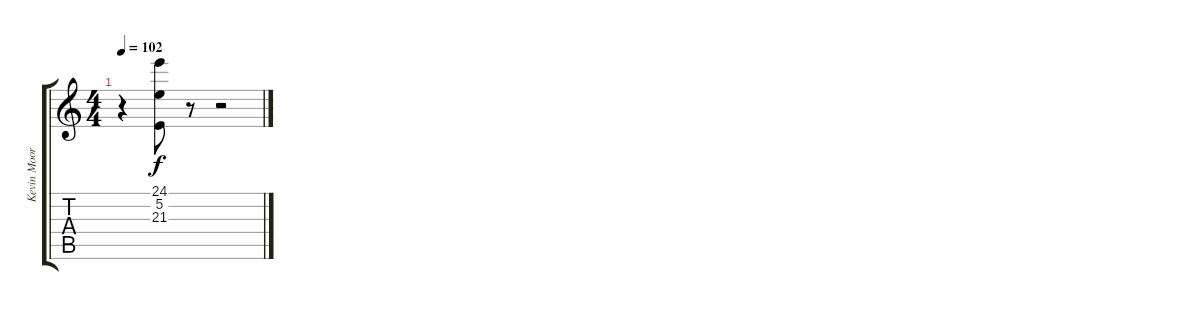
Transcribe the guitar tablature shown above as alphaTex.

\track ("Kevin Moore Keyboard Back Channel" "Kevin Moor") {instrument pad1newage}
\staff {score tabs}
\tuning (E4 B3 G3 D3 A2 E2) {hide}
\ts (4 4)
\tempo 102
\clef g2
\ks c
r.4{dy f} (24.1 5.2 21.3).8 r.8 r.2
